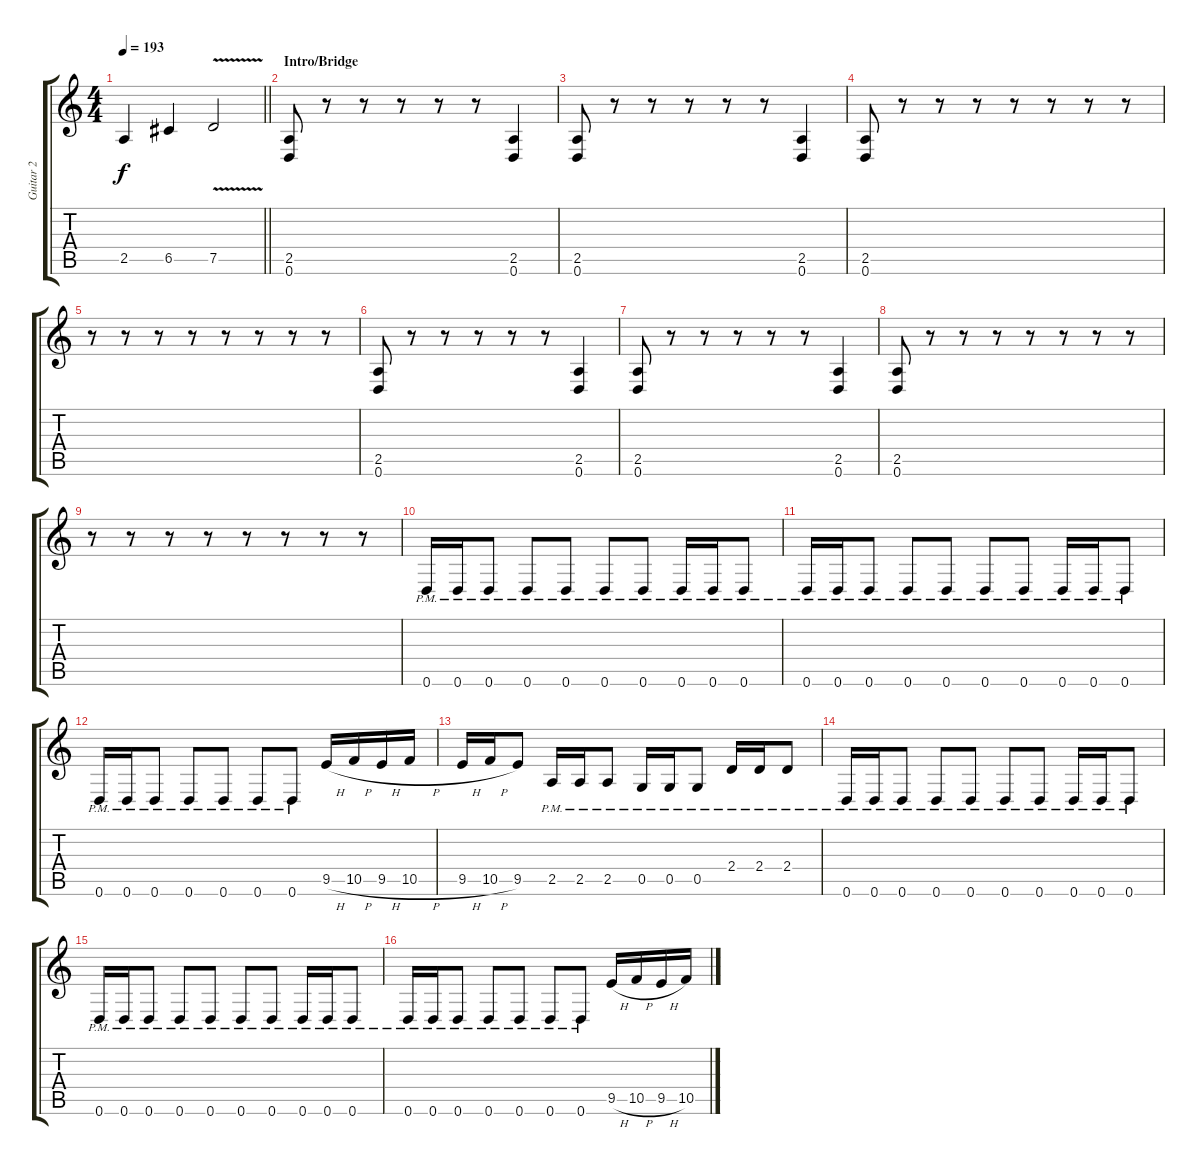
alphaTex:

\track ("Guitar 2" "Guitar 2") {instrument distortionguitar}
\staff {score tabs}
\tuning (D4 A3 F3 C3 G2 D2) {hide}
\ts (4 4)
\tempo 193
\clef g2
\barLineRight lightlight
\ks c
2.5{t}.4{dy f} 6.5.4 7.5{v}.2 |
\section ("" "Intro/Bridge")
(2.5 0.6).8{balance 13} r.8 r.8 r.8 r.8 r.8 (2.5 0.6).4 |
(2.5 0.6).8 r.8 r.8 r.8 r.8 r.8 (2.5 0.6).4 |
(2.5 0.6).8 r.8 r.8 r.8 r.8 r.8 r.8 r.8 |
r.8 r.8 r.8 r.8 r.8 r.8 r.8 r.8 |
(2.5 0.6).8 r.8 r.8 r.8 r.8 r.8 (2.5 0.6).4 |
(2.5 0.6).8 r.8 r.8 r.8 r.8 r.8 (2.5 0.6).4 |
(2.5 0.6).8 r.8 r.8 r.8 r.8 r.8 r.8 r.8 |
r.8 r.8 r.8 r.8 r.8 r.8 r.8 r.8 |
0.6{pm}.16 0.6{pm}.16 0.6{pm}.8 0.6{pm}.8 0.6{pm}.8 0.6{pm}.8 0.6{pm}.8 0.6{pm}.16 0.6{pm}.16 0.6{pm}.8 |
0.6{pm}.16 0.6{pm}.16 0.6{pm}.8 0.6{pm}.8 0.6{pm}.8 0.6{pm}.8 0.6{pm}.8 0.6{pm}.16 0.6{pm}.16 0.6{pm}.8 |
0.6{pm}.16 0.6{pm}.16 0.6{pm}.8 0.6{pm}.8 0.6{pm}.8 0.6{pm}.8 0.6{pm}.8 9.5{h}.16 10.5{h}.16 9.5{h}.16 10.5{h}.16 |
9.5{h}.16 10.5{h}.16 9.5.8 2.5{pm}.16 2.5{pm}.16 2.5{pm}.8 0.5{pm}.16 0.5{pm}.16 0.5{pm}.8 2.4{pm}.16 2.4{pm}.16 2.4{pm}.8 |
0.6{pm}.16 0.6{pm}.16 0.6{pm}.8 0.6{pm}.8 0.6{pm}.8 0.6{pm}.8 0.6{pm}.8 0.6{pm}.16 0.6{pm}.16 0.6{pm}.8 |
0.6{pm}.16 0.6{pm}.16 0.6{pm}.8 0.6{pm}.8 0.6{pm}.8 0.6{pm}.8 0.6{pm}.8 0.6{pm}.16 0.6{pm}.16 0.6{pm}.8 |
0.6{pm}.16 0.6{pm}.16 0.6{pm}.8 0.6{pm}.8 0.6{pm}.8 0.6{pm}.8 0.6{pm}.8 9.5{h}.16 10.5{h}.16 9.5{h}.16 10.5{h}.16
